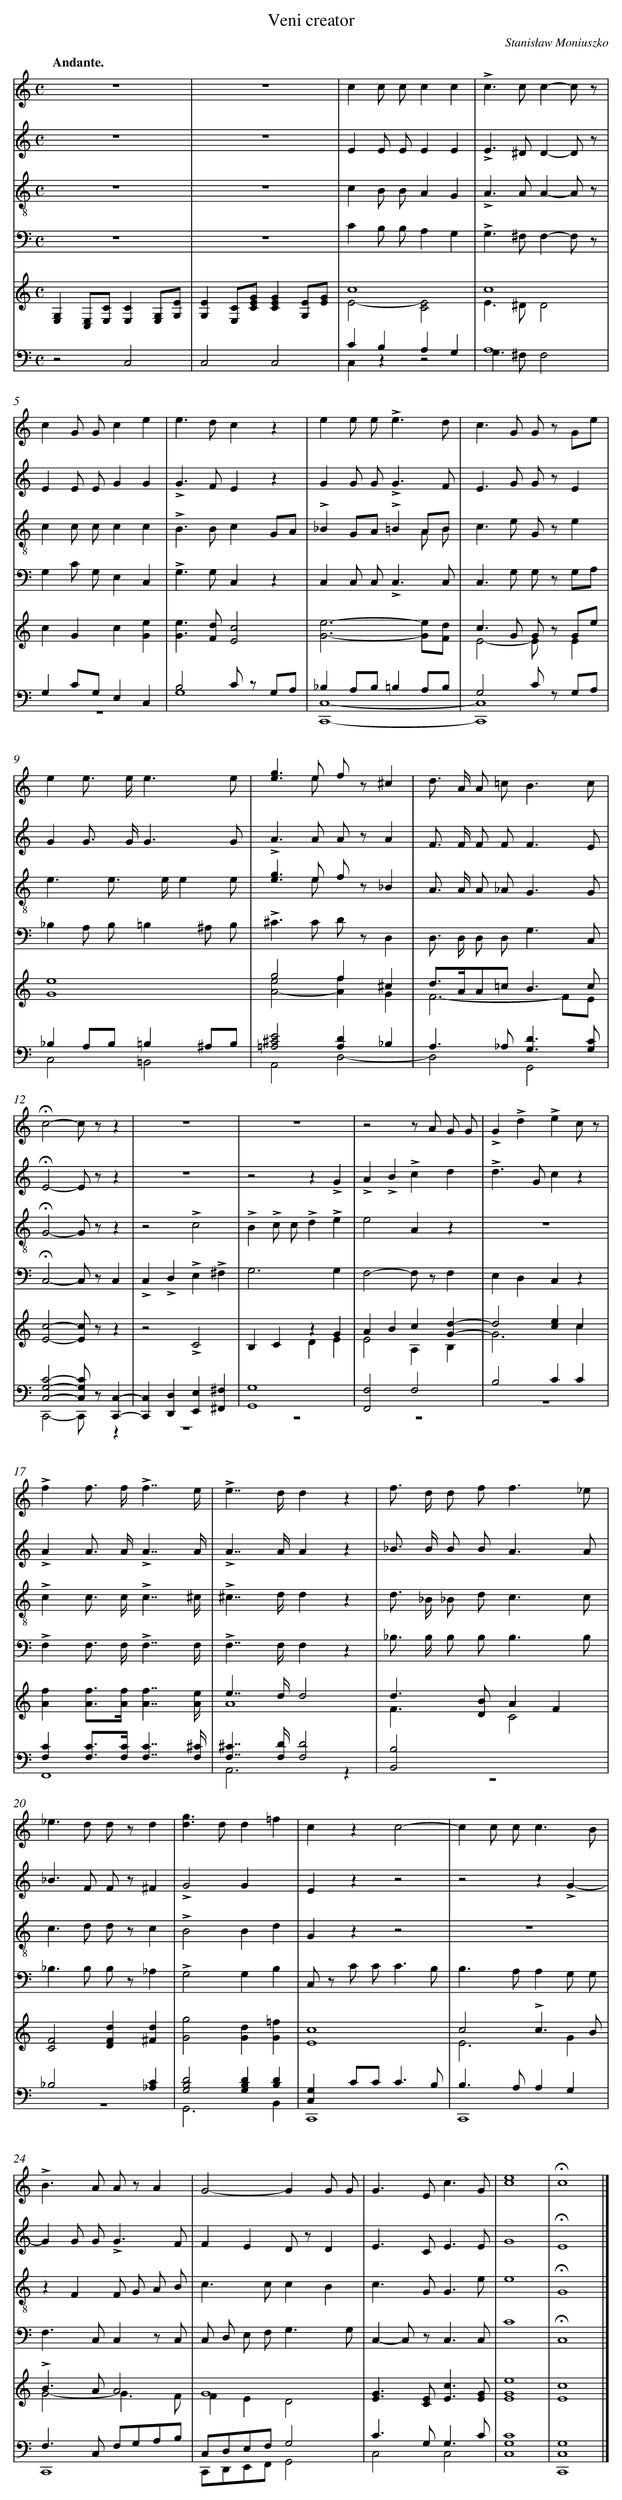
X:1
T: Veni creator
C: Stanisław Moniuszko
L: 1/8
M: C
Q: "Andante."
V: 1 clef=treble
V: 2 clef=treble
V: 3 clef=treble-8
V: 4 clef=bass
V: 5 clef=treble
V: 6 clef=bass
K: C
[V:1] z8 |
[V:2] z8 |
[V:3] z8 |
[V:4] z8 |
[V:5] [G,2E,2][E,C,][CE,][C2E,2][G,E,][EG,] |
[V:6] z4C,4 |
[V:1] z8 |
[V:2] z8 |
[V:3] z8 |
[V:4] z8 |
[V:5] [E2G,2][CE,][GEC][G2E2C2][EG,][GE] |
[V:6] C,4C,4 |
[V:1] c2c cc2c2 |
[V:2] E2E EE2E2 |
[V:3] c2B BA2G2 |
[V:4] C2B, B,A,2G,2 |
[V:5] c8 & E4-[E4C4] |
[V:6] C2B,2A,2G,2 & C,2z2z4 |
[V:1] !accent!c2>c2c2-c z |
[V:2] !accent!E2>^D2D2-D z |
[V:3] !accent!A2>A2A2-A z |
[V:4] !accent!G,2>^F,2F,2-F, z |
[V:5] c8 & E2>^D2D4 |
[V:6] A,8 & G,2>^F,2F,4 |
[V:1] c2G Gc2e2 |
[V:2] E2E EG2G2 |
[V:3] c2c cc2c2 |
[V:4] G,2C G,E,2C,2 |
[V:5] c2G2c2[e2G2] |
[V:6] G,2CG,E,2C,2 & z8 |
[V:1] e2>d2c2z2 |
[V:2] !accent!G2>F2E2z2 |
[V:3] !accent!B2>B2c2GA |
[V:4] !accent!G,2>G,2C,2z2 |
[V:5] [e2G2]>[d2F2][c4E4] |
[V:6] B,4C z G,A, & G,8 |
[V:1] e2e e2<!accent!e2d |
[V:2] G2G G2<!accent!G2F |
[V:3] !accent!_B2GA!accent!=B2AB & x6A B |
[V:4] C,2C, C,2<!accent!C,2C, |
[V:5] [e6G6]-[eG][dF] |
[V:6] _B,2A,B,=B,2A,B, & [C,8C,,8]- |
[V:1] c2>G2 G z Ge |
[V:2] E2>G2 G zE2 |
[V:3] c2>e2 G ze2 |
[V:4] C,2>G,2 G, z G,A, |
[V:5] c2>G2 G z Ge & E4-E xE2 |
[V:6] G,4C z G,A, & [C,8C,,8] |
[V:1] e2e> ee3e |
[V:2] G2G> GG3G |
[V:3] e3e> ee2e |
[V:4] _B,2A, B,=B,2^A, B, |
[V:5] [e8G8] |
[V:6] _B,2A,B,=B,2^A,B, & C,4=B,,4 |
[V:1] [g2e2]>e2 f z^c2 & x2>e2x4 |
[V:2] !accent!A2>A2 A zA2 |
[V:3] [g2e2]>e2 f z_B2 & x2>e2x4 |
[V:4] !accent!^C2>C2 D zD,2 |
[V:5] g4f2^c2 & [e4A4-][f2A2]G2 |
[V:6] [E4^C4=A,4][D2A,2]_B,2 & A,,4D,4- |
[V:1] d> A A =c2<B2c |
[V:2] F> F F F2<F2E |
[V:3] A> A A _A2<G2G |
[V:4] D,> D, D, D,2<G,2C, |
[V:5] d>AA=c2<B2c & F6-FE |
[V:6] A,2>_A,2[D3G,3][CG,] & D,4G,,4 |
[V:1] !fermata!c4-c zz2 |
[V:2] !fermata!E4-E zz2 |
[V:3] !fermata!G4-G zz2 |
[V:4] !fermata!C,4-C, zC,2 |
[V:5] [c4E4]-[cE] zz2 |
[V:6] [C4G,4C,4]-[CG,C,] z[C,2C,,2]- & C,,4-C,, xz2 |
[V:1] z8 |
[V:2] z8 |
[V:3] z4!accent!c4 |
[V:4] !accent!C,2!accent!D,2!accent!E,2!accent!^F,2 |
[V:5] z4!accent!C4 |
[V:6] [C,2C,,2][D,2D,,2][E,2E,,2][^F,2^F,,2] & z8 |
[V:1] z8 |
[V:2] z4z2!accent!G2 |
[V:3] !accent!B2!accent!c c!accent!d2!accent!e2 |
[V:4] G,6G,2 |
[V:5] B,2C2z2G2 & x4D2E2 |
[V:6] [G,8G,,8] & z8 |
[V:1] z4z A G G |
[V:2] !accent!A2!accent!B2!accent!c2d2 |
[V:3] e4A2z2 |
[V:4] F,4-F, zF,2 |
[V:5] A2B2c2[d2G2]- & E4A,2B,2 |
[V:6] [F,4F,,4]F,4 & z8 |
[V:1] !accent!G2!accent!d2!accent!e2c z |
[V:2] !accent!d2>G2c2z2 |
[V:3] z8 |
[V:4] E,2D,2C,2z2 |
[V:5] d4[e2c2]c2 & G6c2 |
[V:6] B,4C2C2 & z8 |
[V:1] !accent!f2f> f!accent!f7/e/ |
[V:2] !accent!A2A> A!accent!A7/A/ |
[V:3] !accent!c2c> c!accent!c7/^c/ |
[V:4] !accent!F,2F,> F,!accent!F,7/F,/ |
[V:5] [f2A2][fA]>[fA][f7/A7/][e/A/] |
[V:6] [C2F,2][CF,]>[CF,][C7/F,7/][^C/F,/] & F,,8 |
[V:1] !accent!e2>>d2d2z2 |
[V:2] !accent!A2>>A2A2z2 |
[V:3] !accent!^c2>>d2d2z2 |
[V:4] !accent!F,2>>F,2F,2z2 |
[V:5] e2>>d2d4 & A8 |
[V:6] [^C2F,2]>>[D2F,2][D4F,4] & A,,6z2 |
[V:1] f> d d f2<f2_e |
[V:2] _B> B B B2<A2A |
[V:3] d> _B _B d2<c2c |
[V:4] _B,> B, B, B,2<B,2B, |
[V:5] d2>[B2D2]A2F2 & F2>x2C4 |
[V:6] [B,4B,,4]x4 & z8 |
[V:1] _e2>d2 d zd2 |
[V:2] _B2>F2 F z^F2 |
[V:3] c2>d2 d zc2 |
[V:4] _B,2>B,2 B, z_A,2 |
[V:5] [F4C4][d2F2D2][d2^F2] |
[V:6] _B,4x2[C2_A,2] & z8 |
[V:1] [g2d2]>d2d2=f2 |
[V:2] !accent!G4G2x2 |
[V:3] !accent!B4B2d2 |
[V:4] !accent!G,4G,2B,2 |
[V:5] [g4G4][d2G2][=f2G2] |
[V:6] [D4B,4G,4][D2B,2G,2][D2B,2] & G,,6B,,2 |
[V:1] c2z2c4- |
[V:2] E2z2z4 |
[V:3] G2z2z4 |
[V:4] C, z C C2<C2B, |
[V:5] [c8E8] |
[V:6] [G,2C,2]CC2<C2B, & C,,8 |
[V:1] c2c c2<c2B |
[V:2] z4z2!accent!G2- |
[V:3] z8 |
[V:4] B,2>A,2A,2G, G, |
[V:5] c4!accent!c3B & E6G2 |
[V:6] B,2>A,2A,2G,2 & C,,8 |
[V:1] !accent!B2>A2 A zA2 |
[V:2] G2G G2<!accent!G2F |
[V:3] z2F2F G A B |
[V:4] F,2>C,2C,2z C, |
[V:5] !accent!B2>A2A4 & G4-G3F |
[V:6] F,2>C,2 F,G,A,B, & C,,8 |
[V:1] G4-G2G G |
[V:2] F2E2D zD2 |
[V:3] c2>c2c2B2 |
[V:4] C, D, E, F,2<G,2G, |
[V:5] G8 & F2E2D4 |
[V:6] C,D,E,F,G,4 & C,,D,,E,,F,,G,,4 |
[V:1] G2>E2c3G |
[V:2] E2>C2E3E |
[V:3] c2>G2G3e |
[V:4] C,2-C, z2<C,2C, |
[V:5] [G2E2]>[E2C2][c3E3][GE] |
[V:6] C2>G,2G,3C & C,4C,4 |
[V:1] [e8c8] |
[V:2] G8 |
[V:3] e8 |
[V:4] C8 |
[V:5] [e8G8E8] |
[V:6] [C8G,8C,8] |
[V:1] !fermata!c8 |]
[V:2] !fermata!E8 |]
[V:3] !fermata!G8 |]
[V:4] !fermata!C,8 |]
[V:5] [c8E8] |]
[V:6] [G,8C,8C,,8] |]
